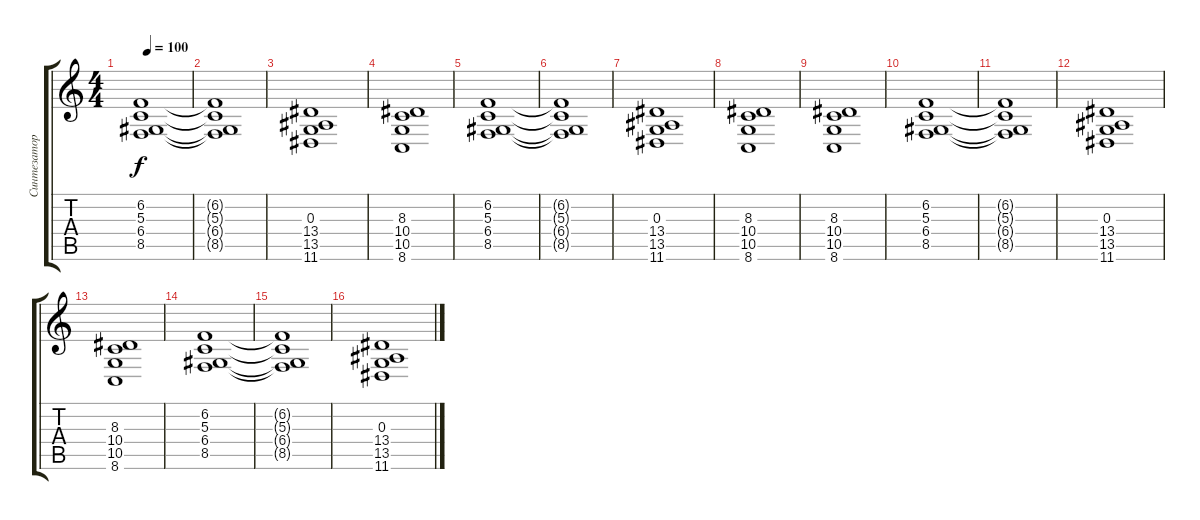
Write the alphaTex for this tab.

\track ("Синтезатор" "Синтезатор") {instrument voiceoohs}
\staff {score tabs}
\tuning (E4 B3 G3 D3 A2 E2) {hide}
\ts (4 4)
\tempo 100
\clef g2
\ks c
(6.2 5.3 6.4 8.5).1{dy f} |
(6.2{t} 5.3{t} 6.4{t} 8.5{t}).1 |
(0.3 13.4 13.5 11.6).1 |
(8.3 10.4 10.5 8.6).1 |
(6.2 5.3 6.4 8.5).1 |
(6.2{t} 5.3{t} 6.4{t} 8.5{t}).1 |
(0.3 13.4 13.5 11.6).1 |
(8.3 10.4 10.5 8.6).1 |
(8.3 10.4 10.5 8.6).1 |
(6.2 5.3 6.4 8.5).1 |
(6.2{t} 5.3{t} 6.4{t} 8.5{t}).1 |
(0.3 13.4 13.5 11.6).1 |
(8.3 10.4 10.5 8.6).1 |
(6.2 5.3 6.4 8.5).1 |
(6.2{t} 5.3{t} 6.4{t} 8.5{t}).1 |
(0.3 13.4 13.5 11.6).1
